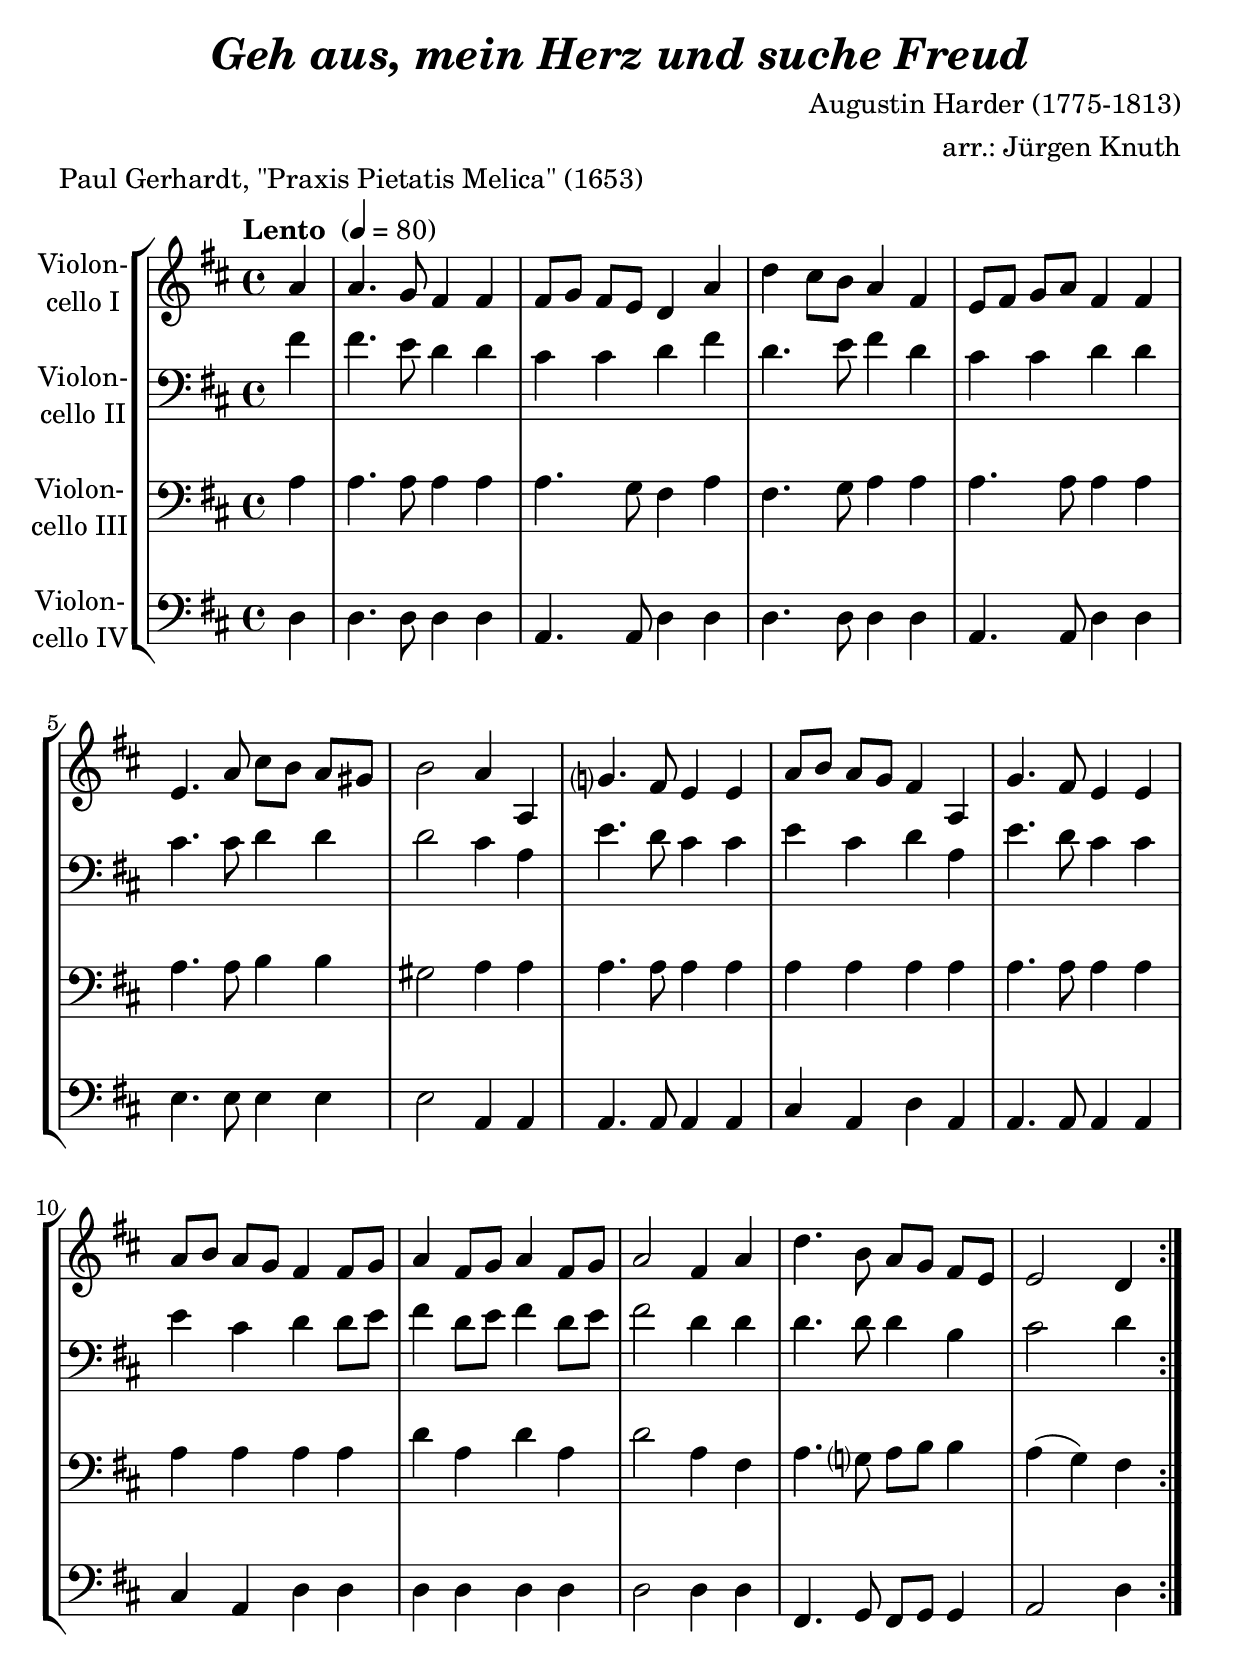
\version "2.18.2"
\include "deutsch.ly"
  
#(set-global-staff-size 24)

\header {
  title     = \markup \bold \italic "Geh aus, mein Herz und suche Freud"
  composer  = "Augustin Harder (1775-1813)"
  arranger  = "arr.: Jürgen Knuth"
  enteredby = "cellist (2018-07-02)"
  piece     = "Paul Gerhardt, \"Praxis Pietatis Melica\" (1653)"
}

voiceconsts = {
  \key es \major
  \time 4/4
  \clef "bass"
%  \numericTimeSignature
  \compressFullBarRests
  % Set default beaming for all staves
  \set Timing.beamExceptions = #'()
  \set Timing.baseMoment     = #(ly:make-moment 1 4)
  \set Timing.beatStructure  = #'(1 1 1 1)
  \tempo "Lento " 4=80
}

micl = "clarinet"
mifl = "flute"
miob = "oboe"
mifh = "french horn"
misx = "tenor sax"
mist = "string ensemble 1"
miba = "cello"

va = \relative c'' {
  \voiceconsts
  \clef "treble"

  \repeat volta 2 {
    \partial 4 b4
    b4. as8 g4 g
    g8 as g f es4 b'
    es d8 c b4 g

    f8 g as b g4 g
    f4. b8 d c b a
    c2 b4 b,
    as'?4. g8 f4 f

    b8 c b as g4 b,
    as'4. g8 f4 f
    b8 c b as g4 g8 as

    b4 g8 as b4 g8 as
    b2 g4 b
    es4. c8 b as g f
    f2 es4
  }
}

vb = \relative c'' {
  \voiceconsts

  \repeat volta 2 {
    \partial 4 g4
    g4. f8 es4 es
    d d es g
    es4. f8 g4 es

    d d es es
    d4. d8 es4 es
    es2 d4 b
    f'4. es8 d4 d

    f d es b
    f'4. es8 d4 d
    f d es es8 f

    g4 es8 f g4 es8 f
    g2 es4 es
    es4. es8 es4 c
    d2 es4
  }
}

vc = \relative c' {
  \voiceconsts

  \repeat volta 2 {
    \partial 4 b4
    b4. b8 b4 b
    b4. as8 g4 b
    g4. as8 b4 b

    b4. b8 b4 b
    b4. b8 c4 c
    a2 b4 b
    b4. b8 b4 b

    b b b b
    b4. b8 b4 b
    b b b b

    es b es b
    es2 b4 g
    b4. as?8 b c c4
    b( as) g
  }
}

vd = \relative c {
  \voiceconsts

  \repeat volta 2 {
    \partial 4 es4
    es4. es8 es4 es
    b4. b8 es4 es
    es4. es8 es4 es

    b4. b8 es4 es
    f4. f8 f4 f
    f2 b,4 b
    b4. b8 b4 b

    d b es b
    b4. b8 b4 b
    d b es es

    es es es es
    es2 es4 es
    g,4. as8 g as as4
    b2 es4
  }
}


music = \new StaffGroup <<
      \new Staff {
	\set Staff.midiInstrument = \miba
	\set Staff.instrumentName = \markup \center-column { "Violon-" "cello I" }
	\transpose es d { \va }
      }

      \new Staff {
	\set Staff.midiInstrument = \miba
	\set Staff.instrumentName = \markup \center-column { "Violon-" "cello II" }
	\transpose es d { \vb }
      }

      \new Staff {
	\set Staff.midiInstrument = \miba
	\set Staff.instrumentName = \markup \center-column { "Violon-" "cello III" }
	\transpose es d { \vc }
      }

      \new Staff {
	\set Staff.midiInstrument = \miba
	\set Staff.instrumentName = \markup \center-column { "Violon-" "cello IV" }
	\transpose es d { \vd }
      }
>>

\book {
  \score {
    \music
    \layout {}
  }

  \score {
    \unfoldRepeats \music

    \midi {
      \context {
        \Score
      }
    }
  }
}
